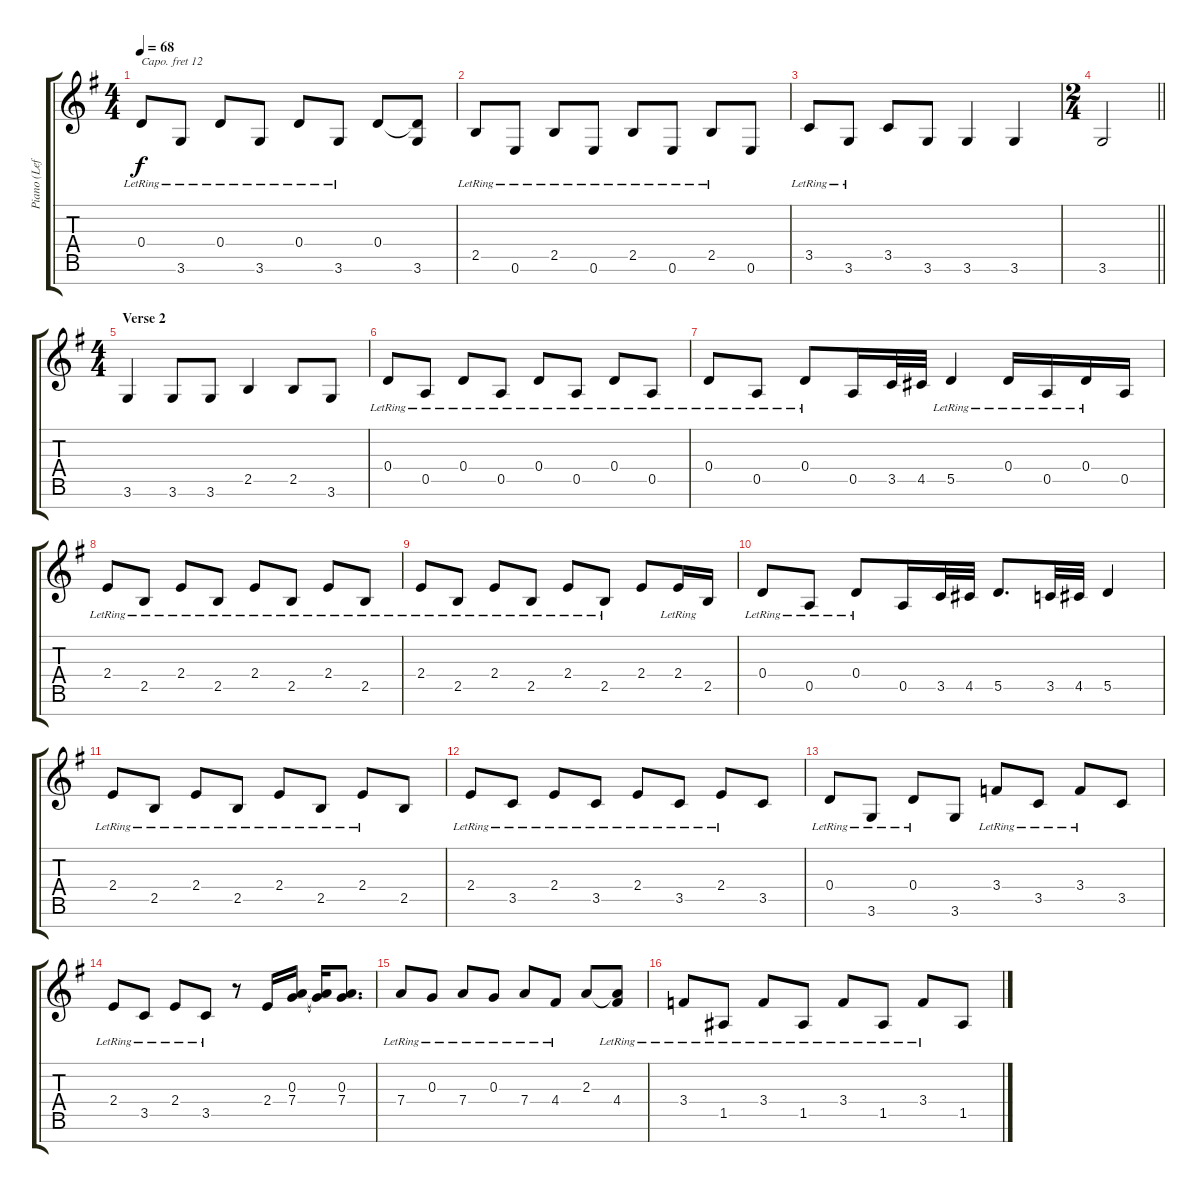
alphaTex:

\track ("Piano (Left Hand)" "Piano (Lef") {instrument acousticgrandpiano}
\staff {score tabs}
\capo 12
\tuning (E4 B3 G3 D3 A2 E2 B1) {hide}
\ts (4 4)
\tempo 68
\clef g2
\ks g
0.4{lr}.8{dy f} 3.6{lr}.8 0.4{lr}.8 3.6{lr}.8 0.4{lr}.8 3.6{lr}.8 0.4.8 (0.4{t} 3.6).8 |
2.5{lr}.8 0.6{lr}.8 2.5{lr}.8 0.6{lr}.8 2.5{lr}.8 0.6{lr}.8 2.5{lr}.8 0.6.8 |
3.5{lr}.8 3.6{lr}.8 3.5.8 3.6.8 3.6.4 3.6.4 |
\ts (2 4)
\barLineRight lightlight
3.6.2 |
\ts (4 4)
\section ("" "Verse 2")
3.6.4 3.6.8 3.6.8 2.5.4 2.5.8 3.6.8 |
0.4{lr}.8 0.5{lr}.8 0.4{lr}.8 0.5{lr}.8 0.4{lr}.8 0.5{lr}.8 0.4{lr}.8 0.5{lr}.8 |
0.4{lr}.8 0.5{lr}.8 0.4{lr}.8 0.5.16 3.5.32 4.5.32 5.5{lr}.4 0.4{lr}.16 0.5{lr}.16 0.4{lr}.16 0.5.16 |
2.4{lr}.8 2.5{lr}.8 2.4{lr}.8 2.5{lr}.8 2.4{lr}.8 2.5{lr}.8 2.4{lr}.8 2.5{lr}.8 |
2.4{lr}.8 2.5{lr}.8 2.4{lr}.8 2.5{lr}.8 2.4{lr}.8 2.5{lr}.8 2.4.8 2.4{lr}.16 2.5.16 |
0.4{lr}.8 0.5{lr}.8 0.4{lr}.8 0.5.16 3.5.32 4.5.32 5.5.8{d} 3.5.32 4.5.32 5.5.4 |
2.4{lr}.8 2.5{lr}.8 2.4{lr}.8 2.5{lr}.8 2.4{lr}.8 2.5{lr}.8 2.4{lr}.8 2.5.8 |
2.4{lr}.8 3.5{lr}.8 2.4{lr}.8 3.5{lr}.8 2.4{lr}.8 3.5{lr}.8 2.4{lr}.8 3.5.8 |
0.4{lr}.8 3.6{lr}.8 0.4{lr}.8 3.6.8 3.4{lr}.8 3.5{lr}.8 3.4{lr}.8 3.5.8 |
2.4{lr}.8 3.5{lr}.8 2.4{lr}.8 3.5{lr}.8 r.8 2.4.16 (0.3 7.4).16 (0.3{t} 7.4{t}).16 (0.3 7.4).8{d} |
7.4{lr}.8 0.3{lr}.8 7.4{lr}.8 0.3{lr}.8 7.4{lr}.8 4.4{lr}.8 2.3.8 (2.3{t} 4.4{lr}).8 |
3.4{lr}.8 1.5{lr}.8 3.4{lr}.8 1.5{lr}.8 3.4{lr}.8 1.5{lr}.8 3.4{lr}.8 1.5.8
